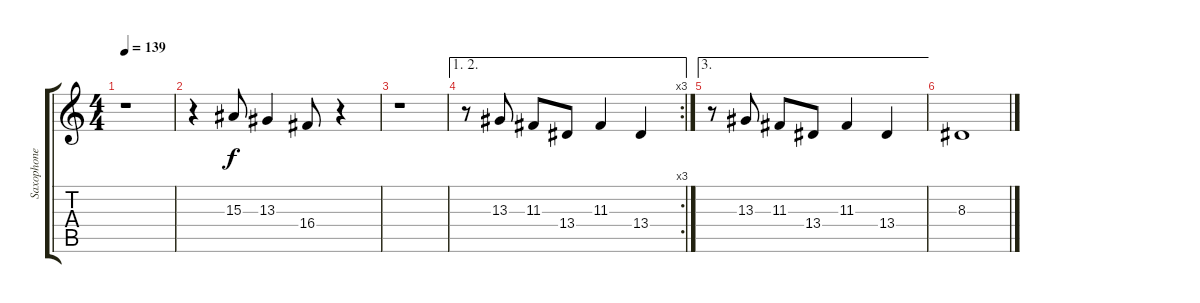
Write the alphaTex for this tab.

\track ("Saxophone" "Saxophone") {instrument altosax}
\staff {score tabs}
\tuning (E4 B3 G3 D3 A2 E2) {hide}
\ts (4 4)
\tempo 139
\clef g2
\ks c
r.1{dy f} |
r.4 15.3.8 13.3.4 16.4.8 r.4 |
r.1 |
\ae (1 2)
\rc 3
r.8 13.3.8 11.3.8 13.4.8 11.3.4 13.4.4 |
\ae 3
r.8 13.3.8 11.3.8 13.4.8 11.3.4 13.4.4 |
8.3.1
